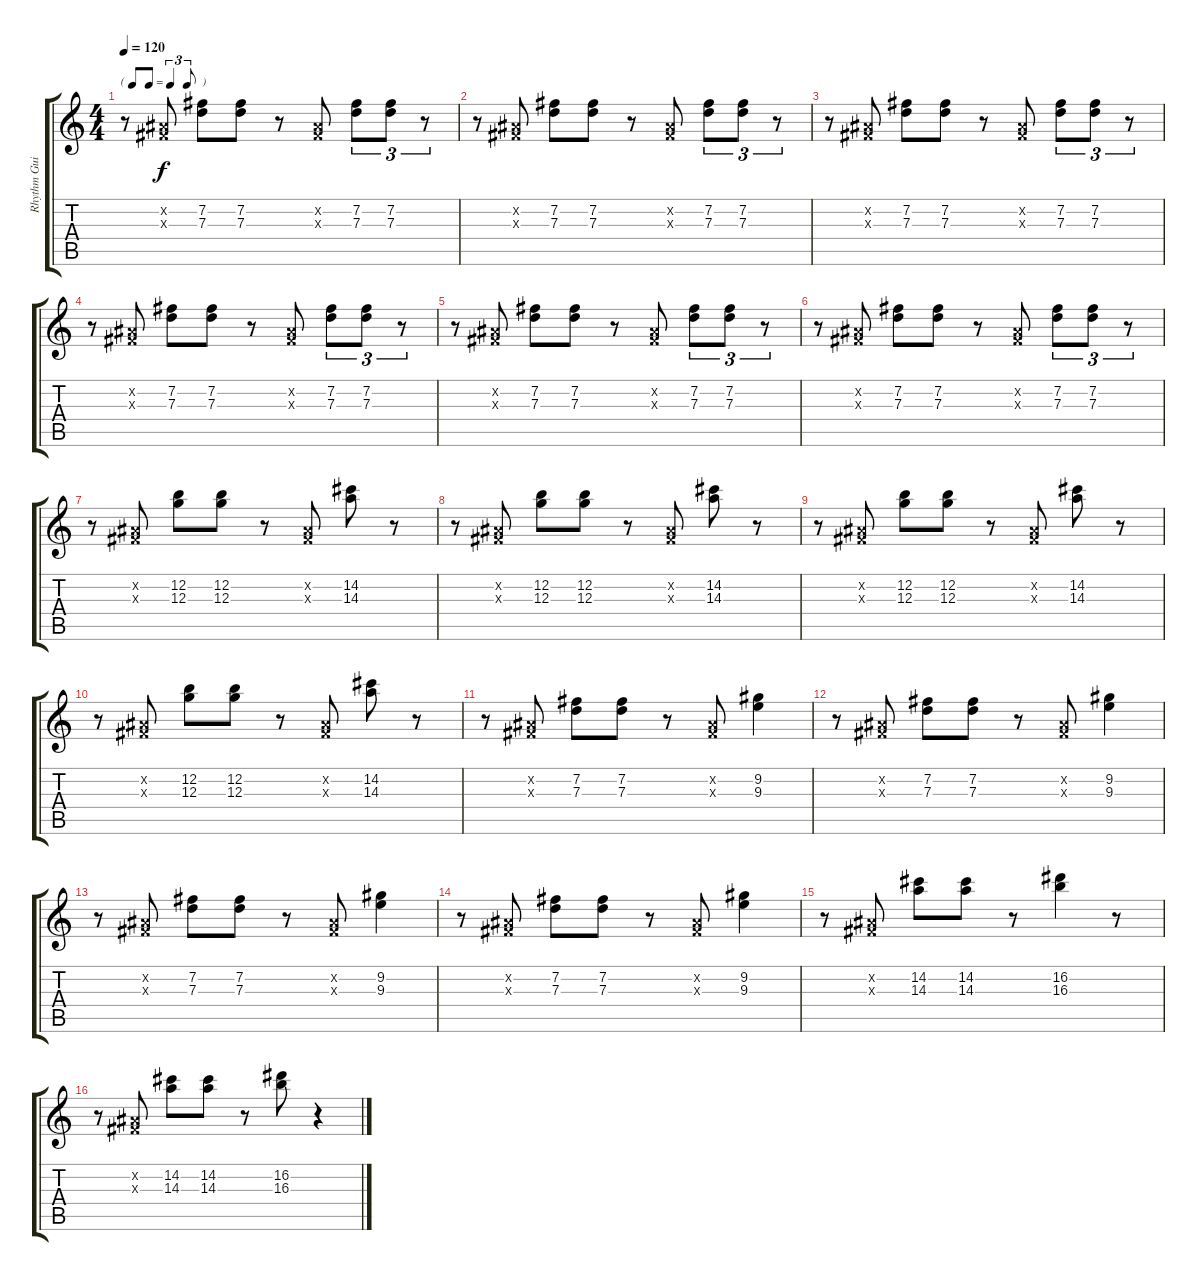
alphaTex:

\track ("Rhythm Guitar II (Gilmour)" "Rhythm Gui") {instrument overdrivenguitar}
\staff {score tabs}
\tuning (E4 B3 G3 D3 A2 E2) {hide}
\ts (4 4)
\tf triplet8th
\tempo 120
\clef g2
\ks c
r.8{dy f} (-1.2{x} -1.3{x}).8 (7.2 7.3).8 (7.2 7.3).8 r.8 (-1.2{x} -1.3{x}).8 (7.2 7.3).8{tu (3 2)} (7.2 7.3).8{tu (3 2)} r.8{tu (3 2)} |
r.8 (-1.2{x} -1.3{x}).8 (7.2 7.3).8 (7.2 7.3).8 r.8 (-1.2{x} -1.3{x}).8 (7.2 7.3).8{tu (3 2)} (7.2 7.3).8{tu (3 2)} r.8{tu (3 2)} |
r.8 (-1.2{x} -1.3{x}).8 (7.2 7.3).8 (7.2 7.3).8 r.8 (-1.2{x} -1.3{x}).8 (7.2 7.3).8{tu (3 2)} (7.2 7.3).8{tu (3 2)} r.8{tu (3 2)} |
r.8 (-1.2{x} -1.3{x}).8 (7.2 7.3).8 (7.2 7.3).8 r.8 (-1.2{x} -1.3{x}).8 (7.2 7.3).8{tu (3 2)} (7.2 7.3).8{tu (3 2)} r.8{tu (3 2)} |
r.8 (-1.2{x} -1.3{x}).8 (7.2 7.3).8 (7.2 7.3).8 r.8 (-1.2{x} -1.3{x}).8 (7.2 7.3).8{tu (3 2)} (7.2 7.3).8{tu (3 2)} r.8{tu (3 2)} |
r.8 (-1.2{x} -1.3{x}).8 (7.2 7.3).8 (7.2 7.3).8 r.8 (-1.2{x} -1.3{x}).8 (7.2 7.3).8{tu (3 2)} (7.2 7.3).8{tu (3 2)} r.8{tu (3 2)} |
r.8 (-1.2{x} -1.3{x}).8 (12.2 12.3).8 (12.2 12.3).8 r.8 (-1.2{x} -1.3{x}).8 (14.2 14.3).8 r.8 |
r.8 (-1.2{x} -1.3{x}).8 (12.2 12.3).8 (12.2 12.3).8 r.8 (-1.2{x} -1.3{x}).8 (14.2 14.3).8 r.8 |
r.8 (-1.2{x} -1.3{x}).8 (12.2 12.3).8 (12.2 12.3).8 r.8 (-1.2{x} -1.3{x}).8 (14.2 14.3).8 r.8 |
r.8 (-1.2{x} -1.3{x}).8 (12.2 12.3).8 (12.2 12.3).8 r.8 (-1.2{x} -1.3{x}).8 (14.2 14.3).8 r.8 |
r.8 (-1.2{x} -1.3{x}).8 (7.2 7.3).8 (7.2 7.3).8 r.8 (-1.2{x} -1.3{x}).8 (9.2 9.3).4 |
r.8 (-1.2{x} -1.3{x}).8 (7.2 7.3).8 (7.2 7.3).8 r.8 (-1.2{x} -1.3{x}).8 (9.2 9.3).4 |
r.8 (-1.2{x} -1.3{x}).8 (7.2 7.3).8 (7.2 7.3).8 r.8 (-1.2{x} -1.3{x}).8 (9.2 9.3).4 |
r.8 (-1.2{x} -1.3{x}).8 (7.2 7.3).8 (7.2 7.3).8 r.8 (-1.2{x} -1.3{x}).8 (9.2 9.3).4 |
r.8 (-1.2{x} -1.3{x}).8 (14.2 14.3).8 (14.2 14.3).8 r.8 (16.2 16.3).4 r.8 |
r.8 (-1.2{x} -1.3{x}).8 (14.2 14.3).8 (14.2 14.3).8 r.8 (16.2 16.3).8 r.4
